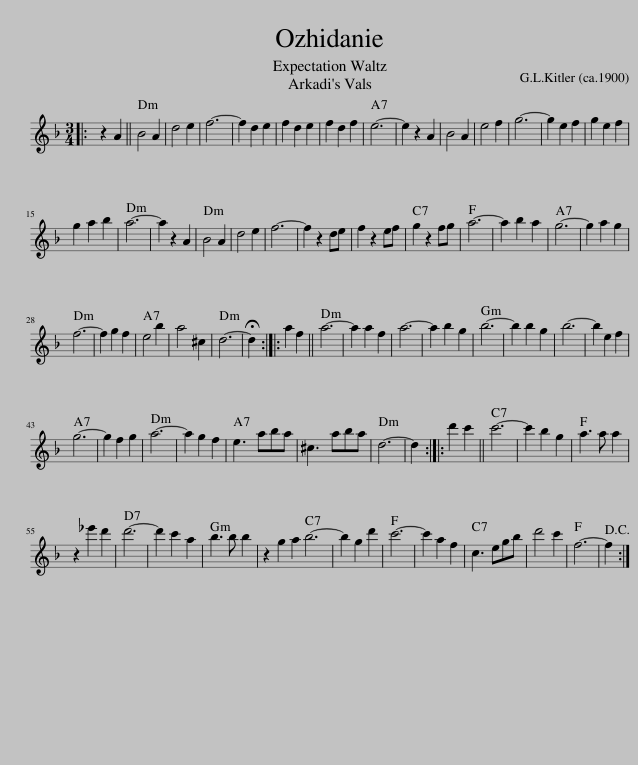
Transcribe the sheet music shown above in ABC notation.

X:1
L:1/8
M:3/4
I:linebreak $
K:Dmin
V:1 treble
V:1
|: z2 A2 || B4 A2 | d4 e2 | f6- | f2 d2 e2 | %5
 f2 d2 e2 | f2 d2 f2 | e6- | e2 z2 A2 | B4 A2 | %10
 e4 f2 | g6- | g2 e2 f2 | g2 e2 f2 |$ g2 a2 b2 | %15
 a6- | a2 z2 A2 | B4 A2 | d4 e2 | f6- | %20
 f2 z2 de | f2 z2 ef | g2 z2 fg | a6- | a2 b2 a2 | %25
 g6- | g2 a2 g2 |$ f6- | f2 g2 f2 | e4 b2 | %30
 a4 ^c2 | d6- | !fermata!d2 :: a2 f2 || a6- | %35
 a2 a2 f2 | a6- | a2 b2 g2 | b6- | b2 b2 g2 | %40
 b6- | b2 e2 f2 |$ g6- | g2 f2 g2 | a6- | %45
 a2 g2 f2 | e3 aba | ^c3 aba | d6- | d2 :: %50
 d'2 c'2 || c'6- | c'2 b2 g2 | a3 a a2 |$ z2 _e'2 d'2 | %55
 d'6- | d'2 c'2 a2 | b3 b b2 | z2 g2 a2 b6- | b2 g2 d'2 | %60
 c'6- | c'2 a2 f2 | c3 egb | d'4 c'2 | f6- | %65
 f2!D.C.! :| %66
